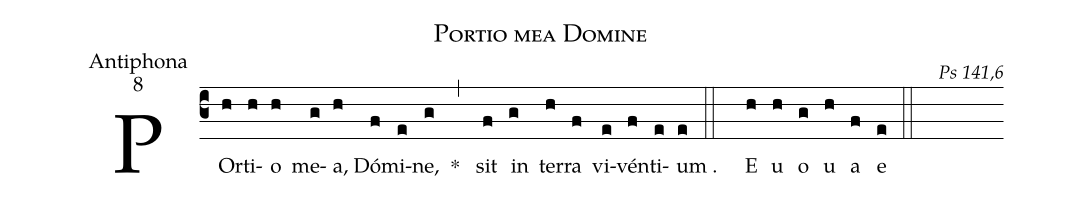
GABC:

name:Portio mea Domine;
office-part:Antiphona;
mode:8;
commentary:Ps 141,6;
%%
(c3) POr(h)ti(h)o(h) me(g)a(h), Dó(f)mi-(e)ne,(g) * (,) sit(f) in(g) ter(h)ra(f) vi(e)vén(f)ti(e)um(e). (::)
()E(h) u(h) o(g) u(h) a(f) e(e) (::)
